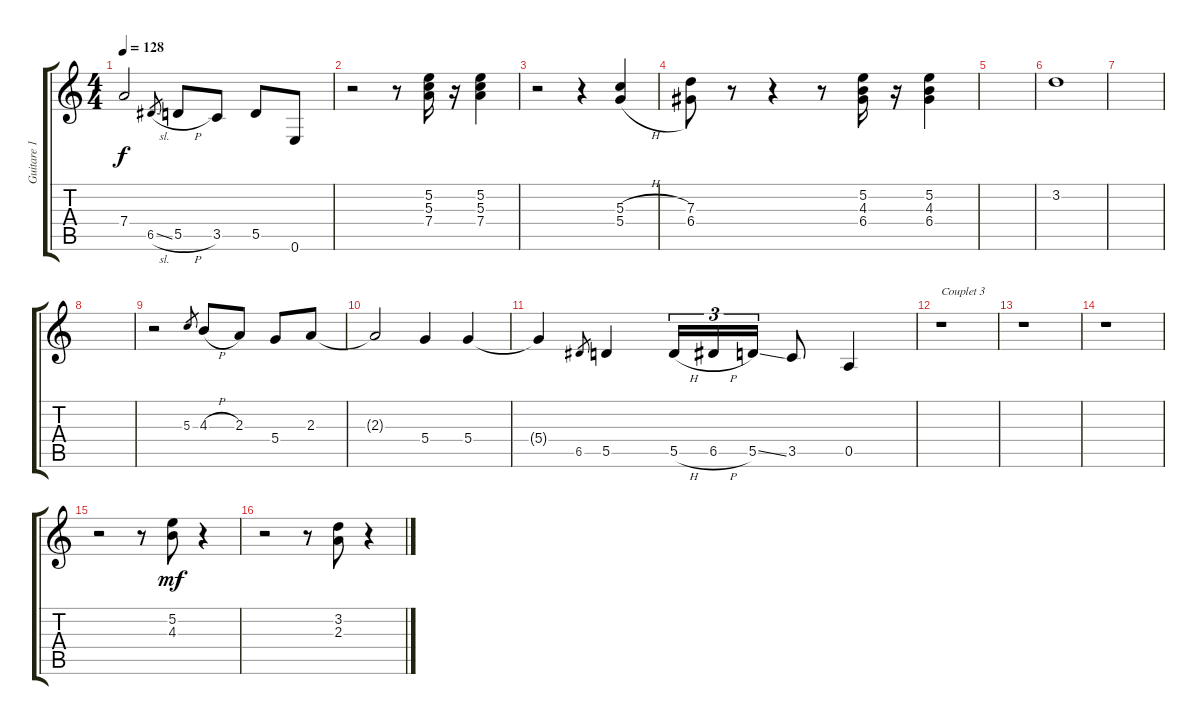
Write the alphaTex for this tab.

\track ("Guitare 1" "Guitare 1") {instrument overdrivenguitar}
\staff {score tabs}
\tuning (E4 B3 G3 D3 A2 E2) {hide}
\ts (4 4)
\tempo 128
\clef g2
\ks c
7.4.2{dy f} 6.5{sl}.8{gr} 5.5{h}.8 3.5.8 5.5.8 0.6.8 |
r.2 r.8 (5.2 5.3 7.4).16 r.16 (5.2 5.3 7.4).4 |
r.2 r.4 (5.3{h} 5.4{h}).4 |
(7.3 6.4).8 r.8 r.4 r.8 (5.2 4.3 6.4).16 r.16 (5.2 4.3 6.4).4 |
|
3.2.1 |
|
|
r.2 5.3.8{gr} 4.3{h}.8 2.3.8 5.4.8 2.3.8 |
2.3{t}.2 5.4.4 5.4.4 |
5.4{t}.4 6.5.8{gr} 5.5.4 5.5{h}.16{tu (3 2)} 6.5{h}.16{tu (3 2)} 5.5{ss}.16{tu (3 2)} 3.5.8 0.5.4 |
r.1{txt "Couplet 3"} |
r.1 |
r.1 |
r.2 r.8 (5.2 4.3).8{dy mf} r.4 |
r.2 r.8 (3.2 2.3).8 r.4
